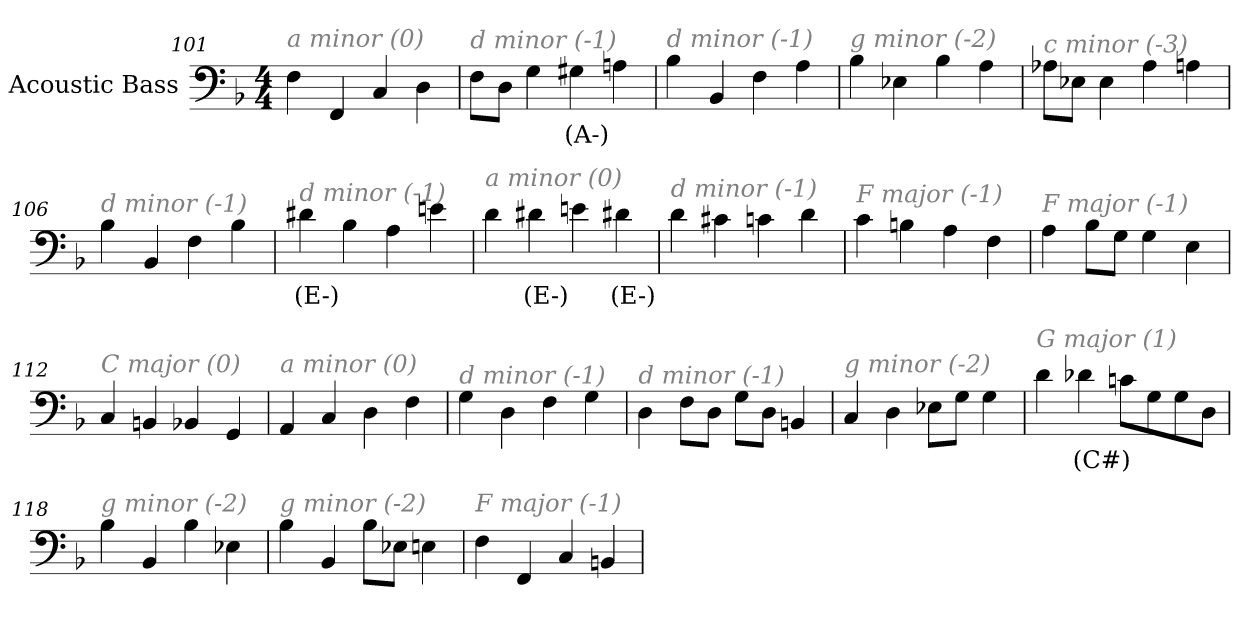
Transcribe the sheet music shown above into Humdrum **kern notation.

**kern	**text
*part1	*part1
*staff1	*staff1
*I"Acoustic Bass	*
*clefF4	*
*ITrd7c12	*
*k[b-]	*
*F:	*
*M4/4	*
=101	=101
!LO:TX:i:color=#808080:t=a minor (0)	!
4FF	.
4FFF	.
4CC	.
4DD	.
=102	=102
!LO:TX:i:color=#808080:t=d minor (-1)	!
8FFL	.
8DDJ	.
4GG	.
4GG#Xi	(A-)
4AAn	.
=103	=103
!LO:TX:i:color=#808080:t=d minor (-1)	!
4BB-	.
4BBB-	.
4FF	.
4AA	.
=104	=104
!LO:TX:i:color=#808080:t=g minor (-2)	!
4BB-	.
4EE-X	.
4BB-	.
4AA	.
=105	=105
!LO:TX:i:color=#808080:t=c minor (-3)	!
8AA-XL	.
8EE-XJ	.
4EE-	.
4AA-	.
4AAn	.
=106	=106
!LO:TX:i:color=#808080:t=d minor (-1)	!
4BB-	.
4BBB-	.
4FF	.
4BB-	.
=107	=107
!LO:TX:i:color=#808080:t=d minor (-1)	!
4D#Xi	(E-)
4BB-	.
4AA	.
4En	.
=108	=108
!LO:TX:i:color=#808080:t=a minor (0)	!
4D	.
4D#Xi	(E-)
4En	.
4D#Xi	(E-)
=109	=109
!LO:TX:i:color=#808080:t=d minor (-1)	!
4D	.
4C#X	.
4Cn	.
4D	.
=110	=110
!LO:TX:i:color=#808080:t=F major (-1)	!
4C	.
4BBn	.
4AA	.
4FF	.
=111	=111
!LO:TX:i:color=#808080:t=F major (-1)	!
4AA	.
8BB-L	.
8GGJ	.
4GG	.
4EE	.
=112	=112
!LO:TX:i:color=#808080:t=C major (0)	!
4CC	.
4BBBn	.
4BBB-X	.
4GGG	.
=113	=113
!LO:TX:i:color=#808080:t=a minor (0)	!
4AAA	.
4CC	.
4DD	.
4FF	.
=114	=114
!LO:TX:i:color=#808080:t=d minor (-1)	!
4GG	.
4DD	.
4FF	.
4GG	.
=115	=115
!LO:TX:i:color=#808080:t=d minor (-1)	!
4DD	.
8FFL	.
8DDJ	.
8GGL	.
8DDJ	.
4BBBn	.
=116	=116
!LO:TX:i:color=#808080:t=g minor (-2)	!
4CC	.
4DD	.
8EE-XL	.
8GGJ	.
4GG	.
=117	=117
!LO:TX:i:color=#808080:t=G major (1)	!
4D	.
4D-Xi	(C#)
8CnL	.
8GG	.
8GG	.
8DDJ	.
=118	=118
!LO:TX:i:color=#808080:t=g minor (-2)	!
4BB-	.
4BBB-	.
4BB-	.
4EE-X	.
=119	=119
!LO:TX:i:color=#808080:t=g minor (-2)	!
4BB-	.
4BBB-	.
8BB-L	.
8EE-XJ	.
4EEn	.
=120	=120
!LO:TX:i:color=#808080:t=F major (-1)	!
4FF	.
4FFF	.
4CC	.
4BBBn	.
=	=
*-	*-
